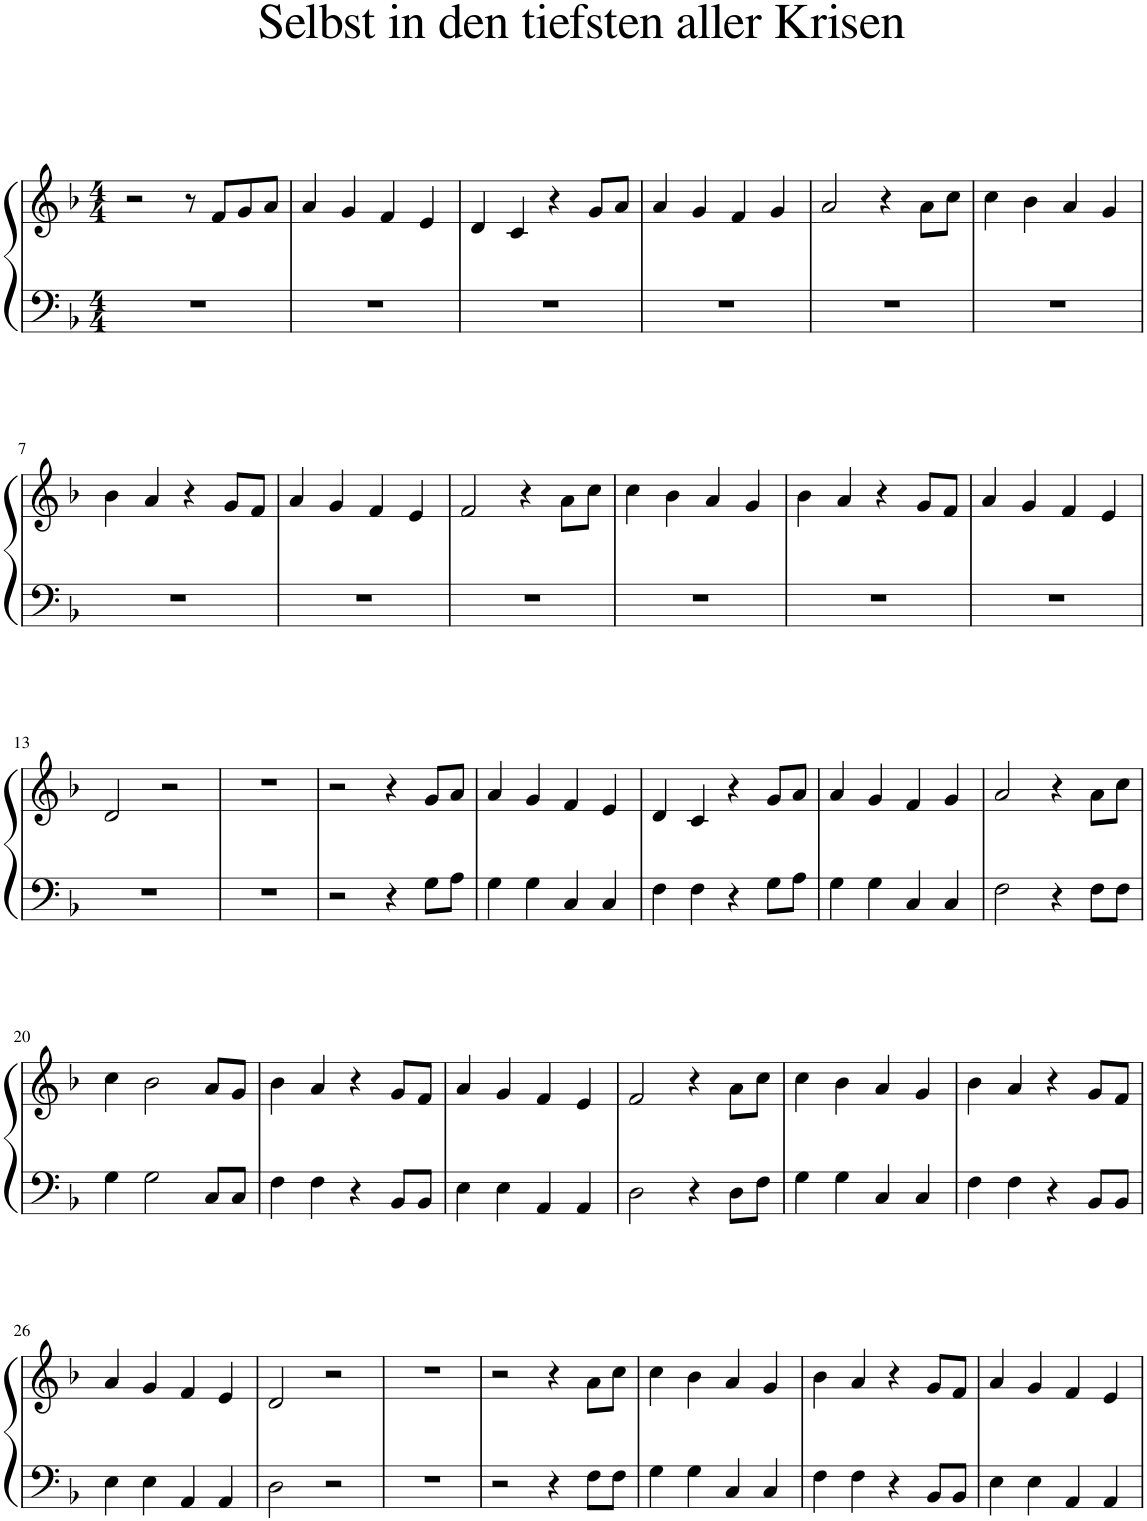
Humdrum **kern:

**kern	**kern
*part1	*part1
*staff2	*staff1
*I"Piano	*
*I'Pno.	*
*clefF4	*clefG2
*k[b-]	*k[b-]
*M4/4	*M4/4
=1	=1
1r	2r
.	8r
.	8f/L
.	8g/
.	8a/J
=2	=2
1r	4a/
.	4g/
.	4f/
.	4e/
=3	=3
1r	4d/
.	4c/
.	4r
.	8g/L
.	8a/J
=4	=4
1r	4a/
.	4g/
.	4f/
.	4g/
=5	=5
1r	2a/
.	4r
.	8a\L
.	8cc\J
=6	=6
1r	4cc\
.	4b-\
.	4a/
.	4g/
!!LO:LB:g=z
=7	=7
1r	4b-\
.	4a/
.	4r
.	8g/L
.	8f/J
=8	=8
1r	4a/
.	4g/
.	4f/
.	4e/
=9	=9
1r	2f/
.	4r
.	8a\L
.	8cc\J
=10	=10
1r	4cc\
.	4b-\
.	4a/
.	4g/
=11	=11
1r	4b-\
.	4a/
.	4r
.	8g/L
.	8f/J
=12	=12
1r	4a/
.	4g/
.	4f/
.	4e/
!!LO:LB:g=z
=13	=13
1r	2d/
.	2r
=14	=14
1r	1r
=15	=15
2r	2r
4r	4r
8G\L	8g/L
8A\J	8a/J
=16	=16
4G\	4a/
4G\	4g/
4C/	4f/
4C/	4e/
=17	=17
4F\	4d/
4F\	4c/
4r	4r
8G\L	8g/L
8A\J	8a/J
=18	=18
4G\	4a/
4G\	4g/
4C/	4f/
4C/	4g/
=19	=19
2F\	2a/
4r	4r
8F\L	8a\L
8F\J	8cc\J
!!LO:LB:g=z
=20	=20
4G\	4cc\
2G\	2b-\
8C/L	8a/L
8C/J	8g/J
=21	=21
4F\	4b-\
4F\	4a/
4r	4r
8BB-/L	8g/L
8BB-/J	8f/J
=22	=22
4E\	4a/
4E\	4g/
4AA/	4f/
4AA/	4e/
=23	=23
2D\	2f/
4r	4r
8D\L	8a\L
8F\J	8cc\J
=24	=24
4G\	4cc\
4G\	4b-\
4C/	4a/
4C/	4g/
=25	=25
4F\	4b-\
4F\	4a/
4r	4r
8BB-/L	8g/L
8BB-/J	8f/J
!!LO:LB:g=z
=26	=26
4E\	4a/
4E\	4g/
4AA/	4f/
4AA/	4e/
=27	=27
2D\	2d/
2r	2r
=28	=28
1r	1r
=29	=29
2r	2r
4r	4r
8F\L	8a\L
8F\J	8cc\J
=30	=30
4G\	4cc\
4G\	4b-\
4C/	4a/
4C/	4g/
=31	=31
4F\	4b-\
4F\	4a/
4r	4r
8BB-/L	8g/L
8BB-/J	8f/J
=32	=32
4E\	4a/
4E\	4g/
4AA/	4f/
4AA/	4e/
=	=
*-	*-
